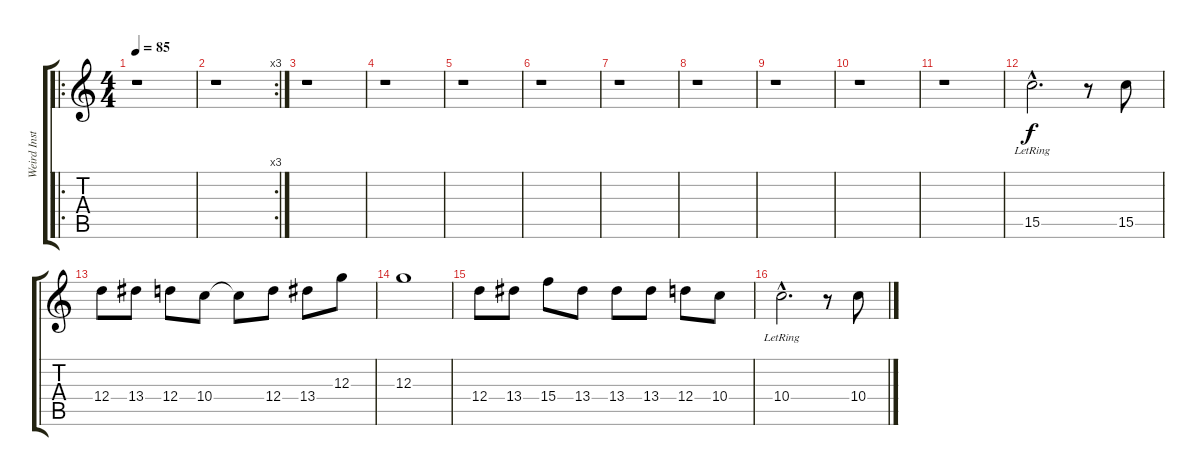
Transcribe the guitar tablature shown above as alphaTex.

\track ("Weird Instrument" "Weird Inst") {instrument electricbasspick}
\staff {score tabs}
\tuning (E4 B3 G3 D3 A2 E2) {hide}
\ro
\ts (4 4)
\tempo 85
\clef g2
\ks c
r.1{dy f instrument electricbasspick} |
\rc 3
r.1 |
r.1 |
r.1 |
r.1 |
r.1 |
r.1 |
r.1 |
r.1 |
r.1 |
r.1 |
15.5{hac lr}.2{d} r.8 15.5.8 |
12.4.8 13.4.8 12.4.8 10.4.8 10.4{t}.8 12.4.8 13.4.8 12.3.8 |
12.3.1 |
12.4.8 13.4.8 15.4.8 13.4.8 13.4.8 13.4.8 12.4.8 10.4.8 |
10.4{hac lr}.2{d} r.8 10.4.8
